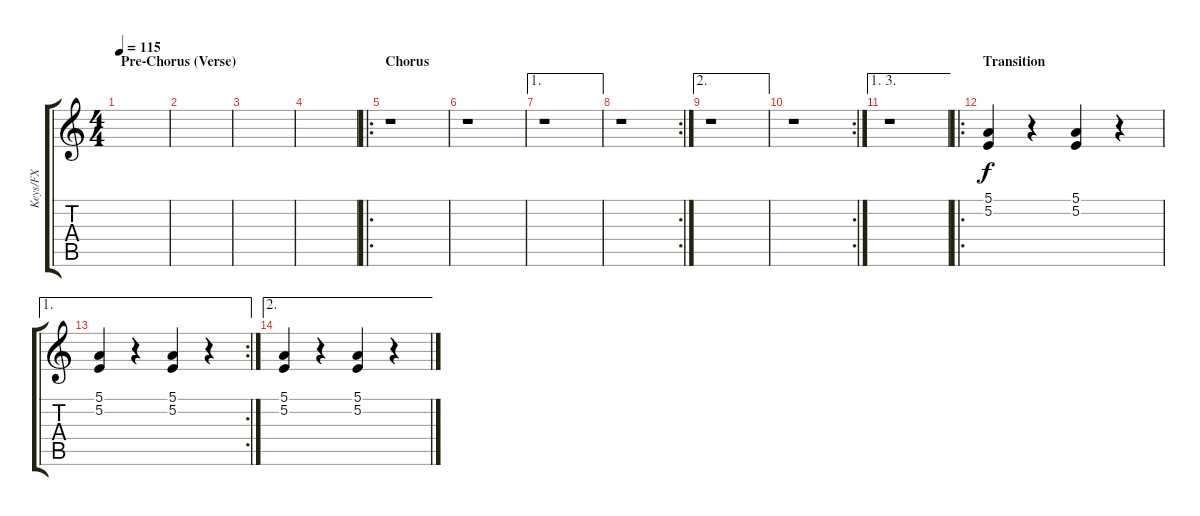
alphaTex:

\track ("Keys/FX" "Keys/FX") {instrument choiraahs}
\staff {score tabs}
\tuning (E4 B3 G3 D3 A2 E2) {hide}
\ts (4 4)
\section ("" "Pre-Chorus (Verse)")
\tempo 115
\clef g2
\ks c
|
|
|
|
\ro
\section ("" "Chorus")
r.1 |
r.1 |
\ae 1
r.1 |
\rc 2
r.1 |
\ae 2
r.1 |
\rc 2
r.1 |
\ae (1 3)
r.1 |
\ro
\section ("" "Transition")
(5.1 5.2).4 r.4 (5.1 5.2).4 r.4 |
\ae 1
\rc 2
(5.1 5.2).4 r.4 (5.1 5.2).4 r.4 |
\ae 2
(5.1 5.2).4 r.4 (5.1 5.2).4 r.4
